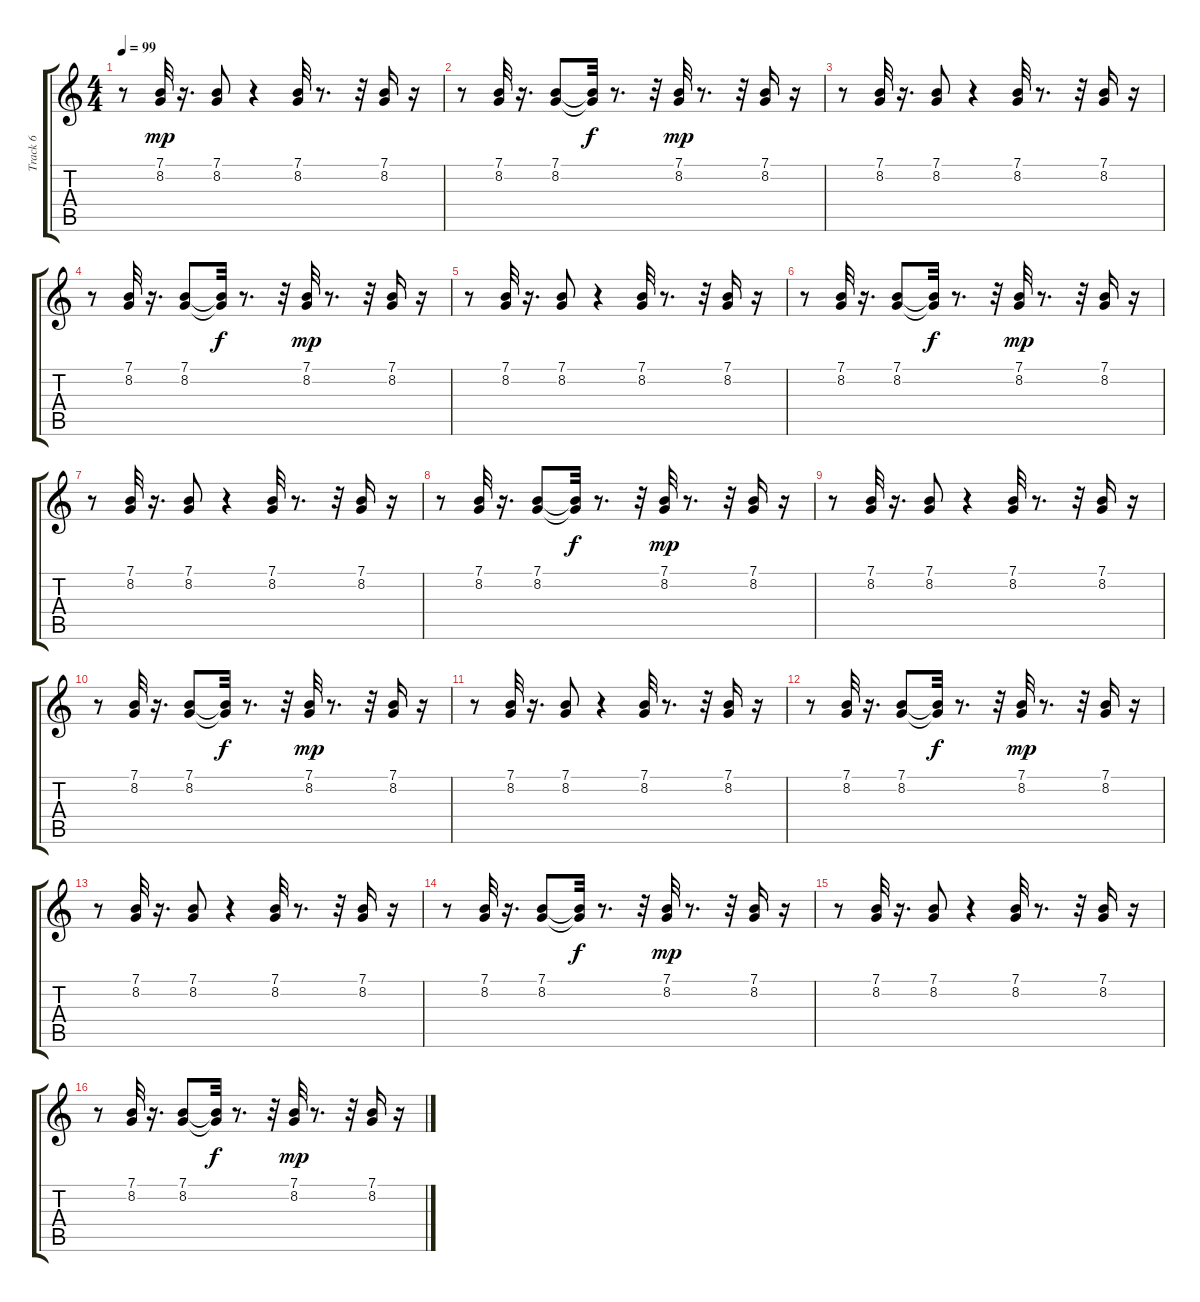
\track ("Track 6" "Track 6") {instrument voiceoohs}
\staff {score tabs}
\tuning (E4 B3 G3 D3 A2 E2) {hide}
\ts (4 4)
\tempo 99
\clef g2
\ks c
r.8{dy mp} (7.1 8.2).32 r.16{d} (7.1 8.2).8 r.4 (7.1 8.2).32 r.8{d} r.32 (7.1 8.2).16 r.16 |
r.8 (7.1 8.2).32 r.16{d} (7.1 8.2).8 (7.1{t} 8.2{t}).32{dy f} r.8{d} r.32 (7.1 8.2).32{dy mp} r.8{d} r.32 (7.1 8.2).16 r.16 |
r.8 (7.1 8.2).32 r.16{d} (7.1 8.2).8 r.4 (7.1 8.2).32 r.8{d} r.32 (7.1 8.2).16 r.16 |
r.8 (7.1 8.2).32 r.16{d} (7.1 8.2).8 (7.1{t} 8.2{t}).32{dy f} r.8{d} r.32 (7.1 8.2).32{dy mp} r.8{d} r.32 (7.1 8.2).16 r.16 |
r.8 (7.1 8.2).32 r.16{d} (7.1 8.2).8 r.4 (7.1 8.2).32 r.8{d} r.32 (7.1 8.2).16 r.16 |
r.8 (7.1 8.2).32 r.16{d} (7.1 8.2).8 (7.1{t} 8.2{t}).32{dy f} r.8{d} r.32 (7.1 8.2).32{dy mp} r.8{d} r.32 (7.1 8.2).16 r.16 |
r.8 (7.1 8.2).32 r.16{d} (7.1 8.2).8 r.4 (7.1 8.2).32 r.8{d} r.32 (7.1 8.2).16 r.16 |
r.8 (7.1 8.2).32 r.16{d} (7.1 8.2).8 (7.1{t} 8.2{t}).32{dy f} r.8{d} r.32 (7.1 8.2).32{dy mp} r.8{d} r.32 (7.1 8.2).16 r.16 |
r.8 (7.1 8.2).32 r.16{d} (7.1 8.2).8 r.4 (7.1 8.2).32 r.8{d} r.32 (7.1 8.2).16 r.16 |
r.8 (7.1 8.2).32 r.16{d} (7.1 8.2).8 (7.1{t} 8.2{t}).32{dy f} r.8{d} r.32 (7.1 8.2).32{dy mp} r.8{d} r.32 (7.1 8.2).16 r.16 |
r.8 (7.1 8.2).32 r.16{d} (7.1 8.2).8 r.4 (7.1 8.2).32 r.8{d} r.32 (7.1 8.2).16 r.16 |
r.8 (7.1 8.2).32 r.16{d} (7.1 8.2).8 (7.1{t} 8.2{t}).32{dy f} r.8{d} r.32 (7.1 8.2).32{dy mp} r.8{d} r.32 (7.1 8.2).16 r.16 |
r.8 (7.1 8.2).32 r.16{d} (7.1 8.2).8 r.4 (7.1 8.2).32 r.8{d} r.32 (7.1 8.2).16 r.16 |
r.8 (7.1 8.2).32 r.16{d} (7.1 8.2).8 (7.1{t} 8.2{t}).32{dy f} r.8{d} r.32 (7.1 8.2).32{dy mp} r.8{d} r.32 (7.1 8.2).16 r.16 |
r.8 (7.1 8.2).32 r.16{d} (7.1 8.2).8 r.4 (7.1 8.2).32 r.8{d} r.32 (7.1 8.2).16 r.16 |
r.8 (7.1 8.2).32 r.16{d} (7.1 8.2).8 (7.1{t} 8.2{t}).32{dy f} r.8{d} r.32 (7.1 8.2).32{dy mp} r.8{d} r.32 (7.1 8.2).16 r.16
